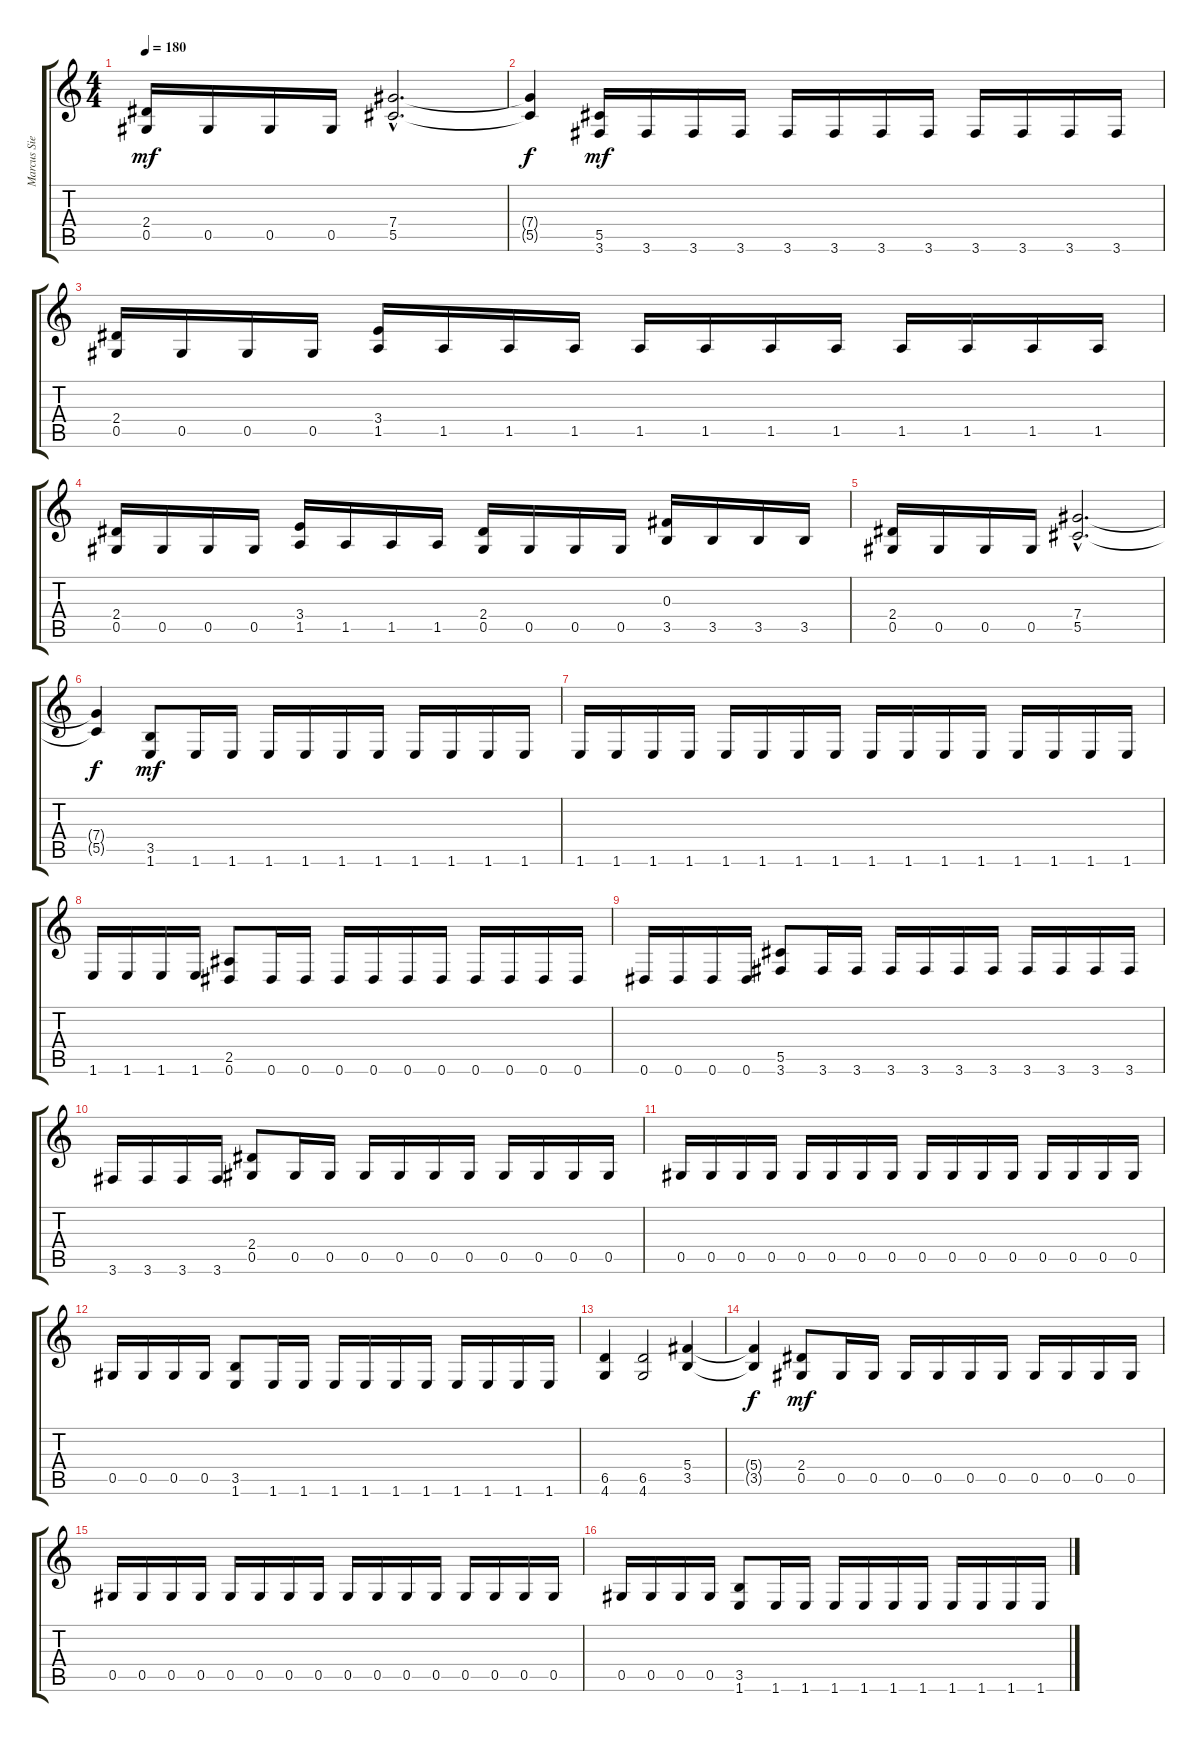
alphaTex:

\track ("Marcus Siepen" "Marcus Sie") {instrument distortionguitar}
\staff {score tabs}
\tuning (Eb4 Bb3 Gb3 Db3 Ab2 Eb2) {hide}
\ts (4 4)
\tempo 180
\clef g2
\ks c
(2.4 0.5).16{dy mf} 0.5.16 0.5.16 0.5.16 (7.4{hac} 5.5{hac}).2{d} |
(7.4{t} 5.5{t}).4{dy f} (5.5 3.6).16{dy mf} 3.6.16 3.6.16 3.6.16 3.6.16 3.6.16 3.6.16 3.6.16 3.6.16 3.6.16 3.6.16 3.6.16 |
(2.4 0.5).16 0.5.16 0.5.16 0.5.16 (3.4 1.5).16 1.5.16 1.5.16 1.5.16 1.5.16 1.5.16 1.5.16 1.5.16 1.5.16 1.5.16 1.5.16 1.5.16 |
(2.4 0.5).16 0.5.16 0.5.16 0.5.16 (3.4 1.5).16 1.5.16 1.5.16 1.5.16 (2.4 0.5).16 0.5.16 0.5.16 0.5.16 (0.3 3.5).16 3.5.16 3.5.16 3.5.16 |
(2.4 0.5).16 0.5.16 0.5.16 0.5.16 (7.4{hac} 5.5{hac}).2{d} |
(7.4{t} 5.5{t}).4{dy f} (3.5 1.6).8{dy mf} 1.6.16 1.6.16 1.6.16 1.6.16 1.6.16 1.6.16 1.6.16 1.6.16 1.6.16 1.6.16 |
1.6.16 1.6.16 1.6.16 1.6.16 1.6.16 1.6.16 1.6.16 1.6.16 1.6.16 1.6.16 1.6.16 1.6.16 1.6.16 1.6.16 1.6.16 1.6.16 |
1.6.16 1.6.16 1.6.16 1.6.16 (2.5 0.6).8 0.6.16 0.6.16 0.6.16 0.6.16 0.6.16 0.6.16 0.6.16 0.6.16 0.6.16 0.6.16 |
0.6.16 0.6.16 0.6.16 0.6.16 (5.5 3.6).8 3.6.16 3.6.16 3.6.16 3.6.16 3.6.16 3.6.16 3.6.16 3.6.16 3.6.16 3.6.16 |
3.6.16 3.6.16 3.6.16 3.6.16 (2.4 0.5).8 0.5.16 0.5.16 0.5.16 0.5.16 0.5.16 0.5.16 0.5.16 0.5.16 0.5.16 0.5.16 |
0.5.16 0.5.16 0.5.16 0.5.16 0.5.16 0.5.16 0.5.16 0.5.16 0.5.16 0.5.16 0.5.16 0.5.16 0.5.16 0.5.16 0.5.16 0.5.16 |
0.5.16 0.5.16 0.5.16 0.5.16 (3.5 1.6).8 1.6.16 1.6.16 1.6.16 1.6.16 1.6.16 1.6.16 1.6.16 1.6.16 1.6.16 1.6.16 |
(6.5 4.6).4 (6.5 4.6).2 (5.4 3.5).4 |
(5.4{t} 3.5{t}).4{dy f} (2.4 0.5).8{dy mf} 0.5.16 0.5.16 0.5.16 0.5.16 0.5.16 0.5.16 0.5.16 0.5.16 0.5.16 0.5.16 |
0.5.16 0.5.16 0.5.16 0.5.16 0.5.16 0.5.16 0.5.16 0.5.16 0.5.16 0.5.16 0.5.16 0.5.16 0.5.16 0.5.16 0.5.16 0.5.16 |
0.5.16 0.5.16 0.5.16 0.5.16 (3.5 1.6).8 1.6.16 1.6.16 1.6.16 1.6.16 1.6.16 1.6.16 1.6.16 1.6.16 1.6.16 1.6.16
